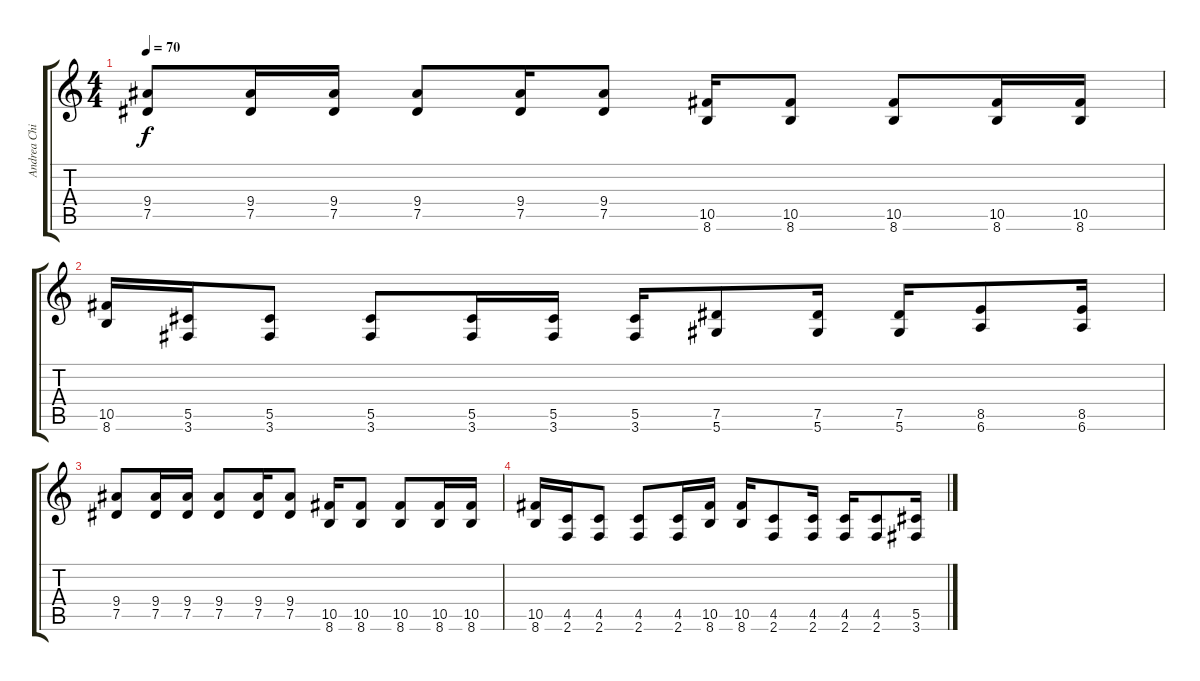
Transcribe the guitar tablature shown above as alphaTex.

\track ("Andrea Chiodetti Dist." "Andrea Chi") {instrument distortionguitar}
\staff {score tabs}
\tuning (Eb4 Bb3 Gb3 Db3 Ab2 Eb2) {hide}
\ts (4 4)
\tempo 70
\clef g2
\ks c
(9.4 7.5).8{dy f} (9.4 7.5).16 (9.4 7.5).16 (9.4 7.5).8 (9.4 7.5).16 (9.4 7.5).8 (10.5 8.6).16 (10.5 8.6).8 (10.5 8.6).8 (10.5 8.6).16 (10.5 8.6).16 |
(10.5 8.6).16 (5.5 3.6).16 (5.5 3.6).8 (5.5 3.6).8 (5.5 3.6).16 (5.5 3.6).16 (5.5 3.6).16 (7.5 5.6).8 (7.5 5.6).16 (7.5 5.6).16 (8.5 6.6).8 (8.5 6.6).16 |
(9.4 7.5).8 (9.4 7.5).16 (9.4 7.5).16 (9.4 7.5).8 (9.4 7.5).16 (9.4 7.5).8 (10.5 8.6).16 (10.5 8.6).8 (10.5 8.6).8 (10.5 8.6).16 (10.5 8.6).16 |
(10.5 8.6).16 (4.5 2.6).16 (4.5 2.6).8 (4.5 2.6).8 (4.5 2.6).16 (10.5 8.6).16 (10.5 8.6).16 (4.5 2.6).8 (4.5 2.6).16 (4.5 2.6).16 (4.5 2.6).8 (5.5 3.6).16
